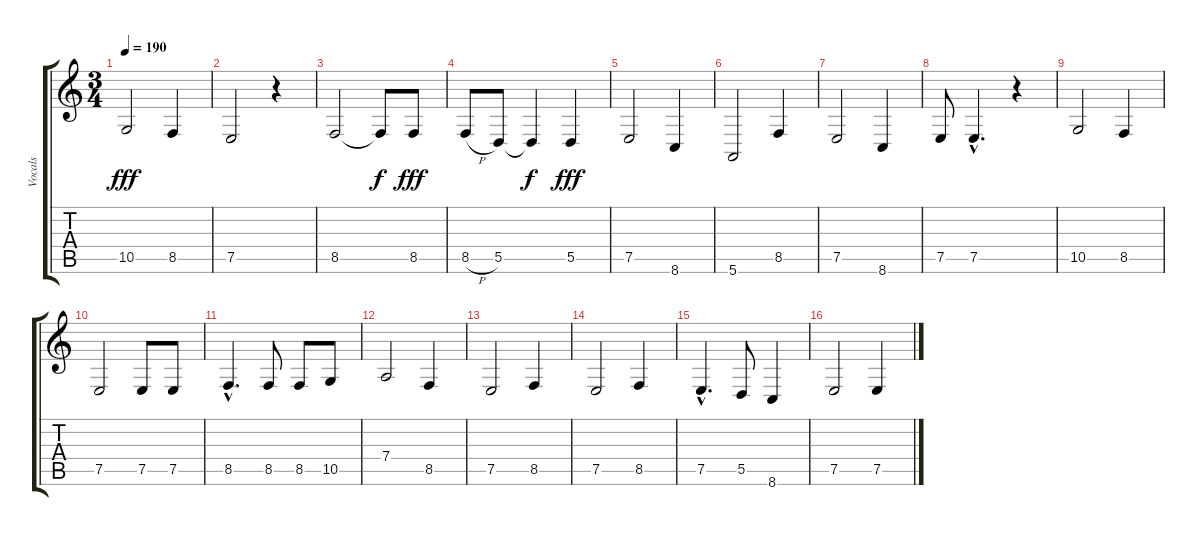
\track ("Vocals" "Vocals") {instrument tenorsax}
\staff {score tabs}
\tuning (E4 B3 G3 D3 A2 E2) {hide}
\ts (3 4)
\tempo 190
\clef g2
\ks c
10.5.2{dy fff} 8.5.4 |
7.5.2 r.4 |
8.5.2 8.5{t}.8{dy f} 8.5.8{dy fff} |
8.5{h}.8 5.5.8 5.5{t}.4{dy f} 5.5.4{dy fff} |
7.5.2 8.6.4 |
5.6.2 8.5.4 |
7.5.2 8.6.4 |
7.5.8 7.5{hac}.4{d} r.4 |
10.5.2 8.5.4 |
7.5.2 7.5.8 7.5.8 |
8.5{hac}.4{d} 8.5.8 8.5.8 10.5.8 |
7.4.2 8.5.4 |
7.5.2 8.5.4 |
7.5.2 8.5.4 |
7.5{hac}.4{d} 5.5.8 8.6.4 |
7.5.2 7.5.4
